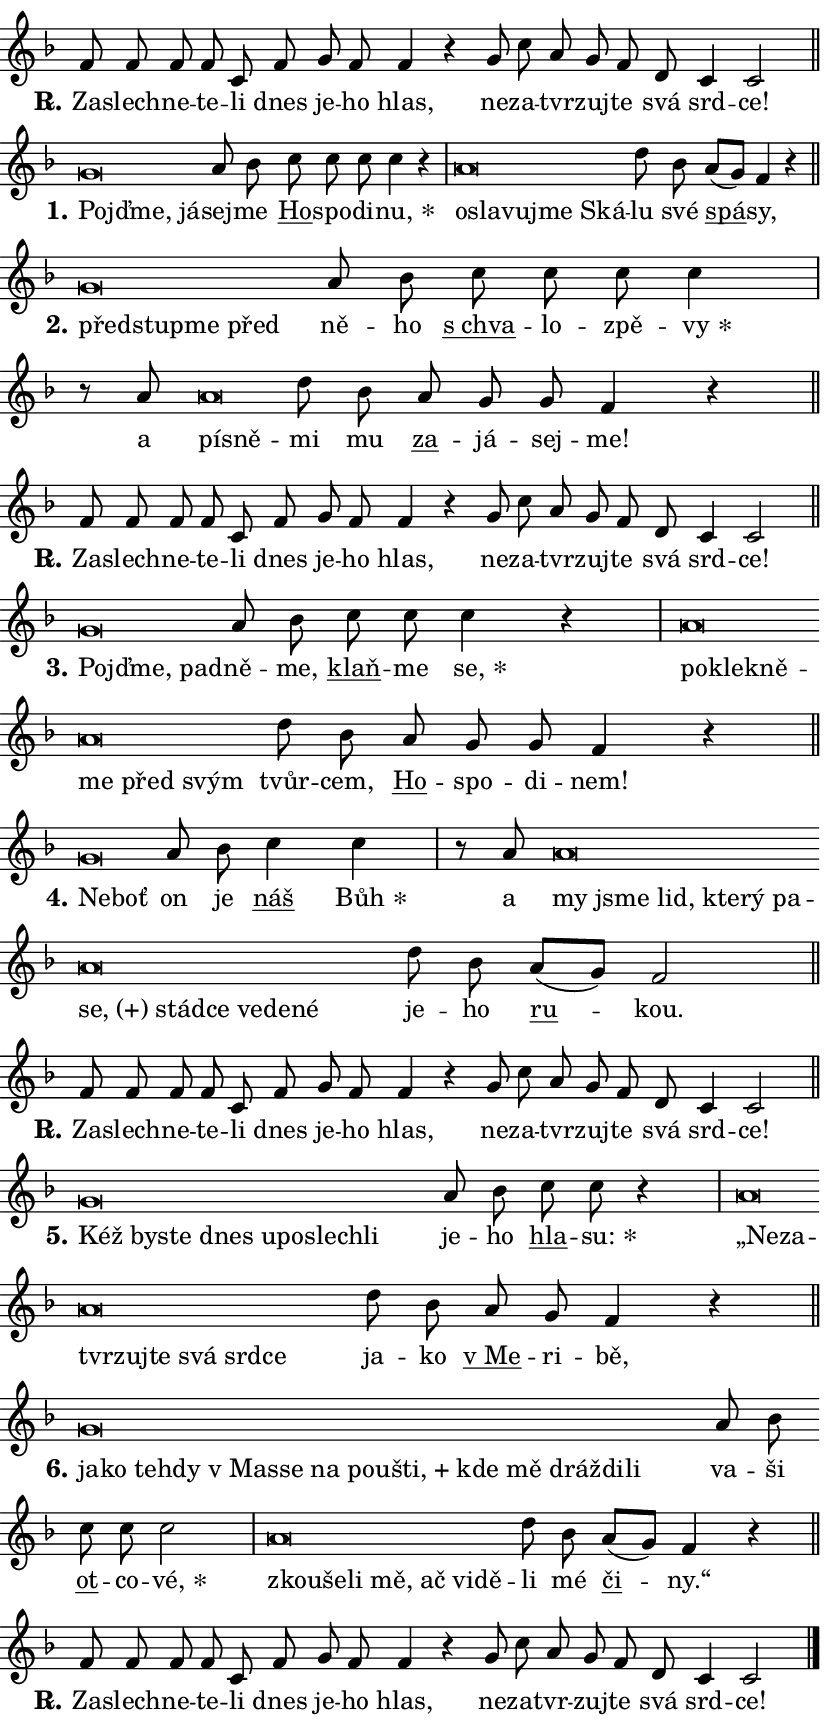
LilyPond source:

\version "2.24.0"
\header { tagline = "" }
\paper {
  indent = 0\cm
  top-margin = 0\cm
  right-margin = 0.13\cm % to fit lyric hyphens
  bottom-margin = 0\cm
  left-margin = 0\cm
  paper-width = 14\cm
  page-breaking = #ly:one-page-breaking
  system-system-spacing.basic-distance = #11
  score-system-spacing.basic-distance = #11
  ragged-last = ##f
}


%% Author: Thomas Morley
%% https://lists.gnu.org/archive/html/lilypond-user/2020-05/msg00002.html
#(define (line-position grob)
"Returns position of @var[grob} in current system:
   @code{'start}, if at first time-step
   @code{'end}, if at last time-step
   @code{'middle} otherwise
"
  (let* ((col (ly:item-get-column grob))
         (ln (ly:grob-object col 'left-neighbor))
         (rn (ly:grob-object col 'right-neighbor))
         (col-to-check-left (if (ly:grob? ln) ln col))
         (col-to-check-right (if (ly:grob? rn) rn col))
         (break-dir-left
           (and
             (ly:grob-property col-to-check-left 'non-musical #f)
             (ly:item-break-dir col-to-check-left)))
         (break-dir-right
           (and
             (ly:grob-property col-to-check-right 'non-musical #f)
             (ly:item-break-dir col-to-check-right))))
        (cond ((eqv? 1 break-dir-left) 'start)
              ((eqv? -1 break-dir-right) 'end)
              (else 'middle))))

#(define (tranparent-at-line-position vctor)
  (lambda (grob)
  "Relying on @code{line-position} select the relevant enry from @var{vctor}.
Used to determine transparency,"
    (case (line-position grob)
      ((end) (not (vector-ref vctor 0)))
      ((middle) (not (vector-ref vctor 1)))
      ((start) (not (vector-ref vctor 2))))))

noteHeadBreakVisibility =
#(define-music-function (break-visibility)(vector?)
"Makes @code{NoteHead}s transparent relying on @var{break-visibility}"
#{
  \override NoteHead.transparent =
    #(tranparent-at-line-position break-visibility)
#})

#(define delete-ledgers-for-transparent-note-heads
  (lambda (grob)
    "Reads whether a @code{NoteHead} is transparent.
If so this @code{NoteHead} is removed from @code{'note-heads} from
@var{grob}, which is supposed to be @code{LedgerLineSpanner}.
As a result ledgers are not printed for this @code{NoteHead}"
    (let* ((nhds-array (ly:grob-object grob 'note-heads))
           (nhds-list
             (if (ly:grob-array? nhds-array)
                 (ly:grob-array->list nhds-array)
                 '()))
           ;; Relies on the transparent-property being done before
           ;; Staff.LedgerLineSpanner.after-line-breaking is executed.
           ;; This is fragile ...
           (to-keep
             (remove
               (lambda (nhd)
                 (ly:grob-property nhd 'transparent #f))
               nhds-list)))
      ;; TODO find a better method to iterate over grob-arrays, similiar
      ;; to filter/remove etc for lists
      ;; For now rebuilt from scratch
      (set! (ly:grob-object grob 'note-heads)  '())
      (for-each
        (lambda (nhd)
          (ly:pointer-group-interface::add-grob grob 'note-heads nhd))
        to-keep))))

squashNotes = {
  \override NoteHead.X-extent = #'(-0.2 . 0.2)
  \override NoteHead.Y-extent = #'(-0.75 . 0)
  \override NoteHead.stencil =
    #(lambda (grob)
       (let ((pos (ly:grob-property grob 'staff-position)))
         (begin
           (if (< pos -7) (display "ERROR: Lower brevis then expected\n") (display ""))
           (if (<= pos -6) ly:text-interface::print ly:note-head::print))))
}
unSquashNotes = {
  \revert NoteHead.X-extent
  \revert NoteHead.Y-extent
  \revert NoteHead.stencil
}

hideNotes = \noteHeadBreakVisibility #begin-of-line-visible
unHideNotes = \noteHeadBreakVisibility #all-visible

% work-around for resetting accidentals
% https://lilypond.org/doc/v2.23/Documentation/notation/displaying-rhythms#unmetered-music
cadenzaMeasure = {
  \cadenzaOff
  \partial 1024 s1024
  \cadenzaOn
}

#(define-markup-command (accent layout props text) (markup?)
  "Underline accented syllable"
  (interpret-markup layout props
    #{\markup \override #'(offset . 4.3) \underline { #text }#}))

responsum = \markup \concat {
  "R" \hspace #-1.05 \path #0.1 #'((moveto 0 0.07) (lineto 0.9 0.8)) \hspace #0.05 "."
}

spaceSize = #0.6828661417322834 % exact space size for TeX Gyre Schola

\layout {
  \context {
    \Staff
    \remove "Time_signature_engraver"
    \override LedgerLineSpanner.after-line-breaking = #delete-ledgers-for-transparent-note-heads
  }
  \context {
    \Lyrics {
      \override LyricSpace.minimum-distance = \spaceSize
      \override LyricText.font-name = #"TeX Gyre Schola"
      \override LyricText.font-size = 1
      \override StanzaNumber.font-name = #"TeX Gyre Schola Bold"
      \override StanzaNumber.font-size = 1
    }
  }
  \context {
    \Score 
    \override NoteHead.text =
      #(lambda (grob) 
        (let ((pos (ly:grob-property grob 'staff-position)))
          #{\markup {
            \combine
              \halign #-0.55 \raise #(if (= pos -6) 0 0.5) \override #'(thickness . 2) \draw-line #'(3.2 . 0)
              \musicglyph "noteheads.sM1"
          }#}))
  }
}

% magnetic-lyrics.ily
%
%   written by
%     Jean Abou Samra <jean@abou-samra.fr>
%     Werner Lemberg <wl@gnu.org>
%
%   adapted by
%     Jiri Hon <jiri.hon@gmail.com>
%
% Version 2022-Apr-15

% https://www.mail-archive.com/lilypond-user@gnu.org/msg149350.html

#(define (Left_hyphen_pointer_engraver context)
   "Collect syllable-hyphen-syllable occurrences in lyrics and store
them in properties.  This engraver only looks to the left.  For
example, if the lyrics input is @code{foo -- bar}, it does the
following.

@itemize @bullet
@item
Set the @code{text} property of the @code{LyricHyphen} grob between
@q{foo} and @q{bar} to @code{foo}.

@item
Set the @code{left-hyphen} property of the @code{LyricText} grob with
text @q{foo} to the @code{LyricHyphen} grob between @q{foo} and
@q{bar}.
@end itemize

Use this auxiliary engraver in combination with the
@code{lyric-@/text::@/apply-@/magnetic-@/offset!} hook."
   (let ((hyphen #f)
         (text #f))
     (make-engraver
      (acknowledgers
       ((lyric-syllable-interface engraver grob source-engraver)
        (set! text grob)))
      (end-acknowledgers
       ((lyric-hyphen-interface engraver grob source-engraver)
        ;(when (not (grob::has-interface grob 'lyric-space-interface))
          (set! hyphen grob)));)
      ((stop-translation-timestep engraver)
       (when (and text hyphen)
         (ly:grob-set-object! text 'left-hyphen hyphen))
       (set! text #f)
       (set! hyphen #f)))))

#(define (lyric-text::apply-magnetic-offset! grob)
   "If the space between two syllables is less than the value in
property @code{LyricText@/.details@/.squash-threshold}, move the right
syllable to the left so that it gets concatenated with the left
syllable.

Use this function as a hook for
@code{LyricText@/.after-@/line-@/breaking} if the
@code{Left_@/hyphen_@/pointer_@/engraver} is active."
   (let ((hyphen (ly:grob-object grob 'left-hyphen #f)))
     (when hyphen
       (let ((left-text (ly:spanner-bound hyphen LEFT)))
         (when (grob::has-interface left-text 'lyric-syllable-interface)
           (let* ((common (ly:grob-common-refpoint grob left-text X))
                  (this-x-ext (ly:grob-extent grob common X))
                  (left-x-ext
                   (begin
                     ;; Trigger magnetism for left-text.
                     (ly:grob-property left-text 'after-line-breaking)
                     (ly:grob-extent left-text common X)))
                  ;; `delta` is the gap width between two syllables.
                  (delta (- (interval-start this-x-ext)
                            (interval-end left-x-ext)))
                  (details (ly:grob-property grob 'details))
                  (threshold (assoc-get 'squash-threshold details 0.2)))
             (when (< delta threshold)
               (let* (;; We have to manipulate the input text so that
                      ;; ligatures crossing syllable boundaries are not
                      ;; disabled.  For languages based on the Latin
                      ;; script this is essentially a beautification.
                      ;; However, for non-Western scripts it can be a
                      ;; necessity.
                      (lt (ly:grob-property left-text 'text))
                      (rt (ly:grob-property grob 'text))
                      (is-space (grob::has-interface hyphen 'lyric-space-interface))
                      (space (if is-space " " ""))
                      (extra-delta (if is-space spaceSize 0))
                      ;; Append new syllable.
                      (ltrt-space (if (and (string? lt) (string? rt))
                                (string-append lt space rt)
                                (make-concat-markup (list lt space rt))))
                      ;; Right-align `ltrt` to the right side.
                      (ltrt-space-markup (grob-interpret-markup
                               grob
                               (make-translate-markup
                                (cons (interval-length this-x-ext) 0)
                                (make-right-align-markup ltrt-space)))))
                 (begin
                   ;; Don't print `left-text`.
                   (ly:grob-set-property! left-text 'stencil #f)
                   ;; Set text and stencil (which holds all collected
                   ;; syllables so far) and shift it to the left.
                   (ly:grob-set-property! grob 'text ltrt-space)
                   (ly:grob-set-property! grob 'stencil ltrt-space-markup)
                   (ly:grob-translate-axis! grob (- (- delta extra-delta)) X))))))))))


#(define (lyric-hyphen::displace-bounds-first grob)
   ;; Make very sure this callback isn't triggered too early.
   (let ((left (ly:spanner-bound grob LEFT))
         (right (ly:spanner-bound grob RIGHT)))
     (ly:grob-property left 'after-line-breaking)
     (ly:grob-property right 'after-line-breaking)
     (ly:lyric-hyphen::print grob)))

squashThreshold = #0.4

\layout {
  \context {
    \Lyrics
    \consists #Left_hyphen_pointer_engraver
    \override LyricText.after-line-breaking =
      #lyric-text::apply-magnetic-offset!
    \override LyricHyphen.stencil = #lyric-hyphen::displace-bounds-first
    \override LyricText.details.squash-threshold = \squashThreshold
    \override LyricHyphen.minimum-distance = 0
    \override LyricHyphen.minimum-length = \squashThreshold
  }
}

squashText = \override LyricText.details.squash-threshold = 9999
unSquashText = \override LyricText.details.squash-threshold = \squashThreshold

leftText = \override LyricText.self-alignment-X = #LEFT
unLeftText = \revert LyricText.self-alignment-X

starOffset = #(lambda (grob) 
                (let ((x_offset (ly:self-alignment-interface::aligned-on-x-parent grob)))
                  (if (= x_offset 0) 0 (+ x_offset 1.2))))

star = #(define-music-function (syllable)(string?)
"Append star separator at the end of a syllable"
#{
  \once \override LyricText.X-offset = #starOffset
  \lyricmode { \markup {
    #syllable
    \override #'((font-name . "TeX Gyre Schola Bold")) \hspace #0.2 \lower #0.65 \larger "*"
  } }
#})

starAccent = #(define-music-function (syllable)(string?)
"Append star separator at the end of a syllable and make accent"
#{
  \once \override LyricText.X-offset = #starOffset
  \lyricmode { \markup {
    \accent #syllable
    \override #'((font-name . "TeX Gyre Schola Bold")) \hspace #0.2 \lower #0.65 \larger "*"
  } }
#})

breath = #(define-music-function (syllable)(string?)
"Append breathing indicator at the end of a syllable"
#{
  \lyricmode { \markup { #syllable "+" } }
#})

optionalBreath = #(define-music-function (syllable)(string?)
"Append optional breathing indicator at the end of a syllable"
#{
  \lyricmode { \markup { #syllable "(+)" } }
#})


\score {
    <<
        \new Voice = "melody" { \cadenzaOn \key f \major \relative { f'8 f f f \bar "" c f \bar "" g f f4 r \bar "" g8 c \bar "" a g \bar "" f d \bar "" c4 c2 \cadenzaMeasure \bar "||" \break } }
        \new Lyrics \lyricsto "melody" { \lyricmode { \set stanza = \responsum
Za -- slech -- ne -- te -- li dnes je -- ho hlas, ne -- za -- tvr -- zuj -- te svá srd -- ce! } }
    >>
    \layout {}
}

\score {
    <<
        \new Voice = "melody" { \cadenzaOn \key f \major \relative { \squashNotes g'\breve*1/16 \hideNotes \breve*1/16 \breve*1/16 \bar "" \unHideNotes \unSquashNotes a8 bes \bar "" c c c c4 r \cadenzaMeasure \bar "|" \squashNotes a\breve*1/16 \hideNotes \breve*1/16 \bar "" \breve*1/16 \bar "" \breve*1/16 \breve*1/16 \bar "" \unHideNotes \unSquashNotes d8 bes \bar "" a[( g)] f4 r \cadenzaMeasure \bar "||" \break } }
        \new Lyrics \lyricsto "melody" { \lyricmode { \set stanza = "1."
\leftText Pojď -- \squashText me, já -- \unLeftText \unSquashText sej -- me \markup \accent Ho -- spo -- di -- \star nu, \leftText o -- \squashText sla -- vu -- jme Ská -- \unLeftText \unSquashText lu své \markup \accent spá -- sy, } }
    >>
    \layout {}
}

\score {
    <<
        \new Voice = "melody" { \cadenzaOn \key f \major \relative { \squashNotes g'\breve*1/16 \hideNotes \breve*1/16 \bar "" \breve*1/16 \breve*1/16 \bar "" \unHideNotes \unSquashNotes a8 bes \bar "" c c c c4 \cadenzaMeasure \bar "|" r8 a \squashNotes a\breve*1/16 \hideNotes \breve*1/16 \bar "" \unHideNotes \unSquashNotes d8 bes \bar "" a g g f4 r \cadenzaMeasure \bar "||" \break } }
        \new Lyrics \lyricsto "melody" { \lyricmode { \set stanza = "2."
\leftText před -- \squashText stup -- me před \unLeftText \unSquashText ně -- ho \markup \accent "s chva" -- lo -- zpě -- \star vy a \leftText pí -- \squashText sně -- \unLeftText \unSquashText mi mu \markup \accent za -- já -- sej -- me! } }
    >>
    \layout {}
}

\score {
    <<
        \new Voice = "melody" { \cadenzaOn \key f \major \relative { f'8 f f f \bar "" c f \bar "" g f f4 r \bar "" g8 c \bar "" a g \bar "" f d \bar "" c4 c2 \cadenzaMeasure \bar "||" \break } }
        \new Lyrics \lyricsto "melody" { \lyricmode { \set stanza = \responsum
Za -- slech -- ne -- te -- li dnes je -- ho hlas, ne -- za -- tvr -- zuj -- te svá srd -- ce! } }
    >>
    \layout {}
}

\score {
    <<
        \new Voice = "melody" { \cadenzaOn \key f \major \relative { \squashNotes g'\breve*1/16 \hideNotes \breve*1/16 \breve*1/16 \bar "" \unHideNotes \unSquashNotes a8 bes \bar "" c c c4 r \cadenzaMeasure \bar "|" \squashNotes a\breve*1/16 \hideNotes \breve*1/16 \bar "" \breve*1/16 \bar "" \breve*1/16 \bar "" \breve*1/16 \breve*1/16 \bar "" \unHideNotes \unSquashNotes d8 bes \bar "" a g g f4 r \cadenzaMeasure \bar "||" \break } }
        \new Lyrics \lyricsto "melody" { \lyricmode { \set stanza = "3."
\leftText Pojď -- \squashText me, pad -- \unLeftText \unSquashText ně -- me, \markup \accent klaň -- me \star se, \leftText po -- \squashText kle -- kně -- me před svým \unLeftText \unSquashText tvůr -- cem, \markup \accent Ho -- spo -- di -- nem! } }
    >>
    \layout {}
}

\score {
    <<
        \new Voice = "melody" { \cadenzaOn \key f \major \relative { \squashNotes g'\breve*1/16 \hideNotes \breve*1/16 \bar "" \unHideNotes \unSquashNotes a8 bes \bar "" c4 c \cadenzaMeasure \bar "|" r8 a \squashNotes a\breve*1/16 \hideNotes \breve*1/16 \bar "" \breve*1/16 \bar "" \breve*1/16 \bar "" \breve*1/16 \bar "" \breve*1/16 \bar "" \breve*1/16 \bar "" \breve*1/16 \bar "" \breve*1/16 \bar "" \breve*1/16 \bar "" \breve*1/16 \breve*1/16 \bar "" \unHideNotes \unSquashNotes d8 bes \bar "" a[( g)] f2 \cadenzaMeasure \bar "||" \break } }
        \new Lyrics \lyricsto "melody" { \lyricmode { \set stanza = "4."
\leftText Ne -- \squashText boť \unLeftText \unSquashText on je \markup \accent náš \star Bůh a \leftText my \squashText jsme lid, kte -- rý pa -- \optionalBreath se, stád -- ce ve -- de -- né \unLeftText \unSquashText je -- ho \markup \accent ru -- kou. } }
    >>
    \layout {}
}

\score {
    <<
        \new Voice = "melody" { \cadenzaOn \key f \major \relative { f'8 f f f \bar "" c f \bar "" g f f4 r \bar "" g8 c \bar "" a g \bar "" f d \bar "" c4 c2 \cadenzaMeasure \bar "||" \break } }
        \new Lyrics \lyricsto "melody" { \lyricmode { \set stanza = \responsum
Za -- slech -- ne -- te -- li dnes je -- ho hlas, ne -- za -- tvr -- zuj -- te svá srd -- ce! } }
    >>
    \layout {}
}

\score {
    <<
        \new Voice = "melody" { \cadenzaOn \key f \major \relative { \squashNotes g'\breve*1/16 \hideNotes \breve*1/16 \bar "" \breve*1/16 \bar "" \breve*1/16 \bar "" \breve*1/16 \bar "" \breve*1/16 \bar "" \breve*1/16 \breve*1/16 \bar "" \unHideNotes \unSquashNotes a8 bes \bar "" c c r4 \cadenzaMeasure \bar "|" \squashNotes a\breve*1/16 \hideNotes \breve*1/16 \bar "" \breve*1/16 \bar "" \breve*1/16 \bar "" \breve*1/16 \bar "" \breve*1/16 \bar "" \breve*1/16 \breve*1/16 \bar "" \unHideNotes \unSquashNotes d8 bes \bar "" a g f4 r \cadenzaMeasure \bar "||" \break } }
        \new Lyrics \lyricsto "melody" { \lyricmode { \set stanza = "5."
\leftText Kéž \squashText by -- ste dnes u -- po -- slech -- li \unLeftText \unSquashText je -- ho \markup \accent hla -- \star su: \leftText „Ne -- \squashText za -- tvr -- zuj -- te svá srd -- ce \unLeftText \unSquashText ja -- ko \markup \accent "v Me" -- ri -- bě, } }
    >>
    \layout {}
}

\score {
    <<
        \new Voice = "melody" { \cadenzaOn \key f \major \relative { \squashNotes g'\breve*1/16 \hideNotes \breve*1/16 \bar "" \breve*1/16 \bar "" \breve*1/16 \bar "" \breve*1/16 \bar "" \breve*1/16 \bar "" \breve*1/16 \bar "" \breve*1/16 \bar "" \breve*1/16 \bar "" \breve*1/16 \bar "" \breve*1/16 \bar "" \breve*1/16 \bar "" \breve*1/16 \breve*1/16 \bar "" \unHideNotes \unSquashNotes a8 bes \bar "" c c c2 \cadenzaMeasure \bar "|" \squashNotes a\breve*1/16 \hideNotes \breve*1/16 \bar "" \breve*1/16 \bar "" \breve*1/16 \bar "" \breve*1/16 \bar "" \breve*1/16 \breve*1/16 \bar "" \unHideNotes \unSquashNotes d8 bes \bar "" a[( g)] f4 r \cadenzaMeasure \bar "||" \break } }
        \new Lyrics \lyricsto "melody" { \lyricmode { \set stanza = "6."
\leftText ja -- \squashText ko teh -- dy "v Ma" -- sse na pou -- \breath "šti," kde mě dráž -- di -- li \unLeftText \unSquashText va -- ši \markup \accent ot -- co -- \star vé, \leftText zkou -- \squashText še -- li mě, ač vi -- dě -- \unLeftText \unSquashText li mé \markup \accent či -- ny.“ } }
    >>
    \layout {}
}

\score {
    <<
        \new Voice = "melody" { \cadenzaOn \key f \major \relative { f'8 f f f \bar "" c f \bar "" g f f4 r \bar "" g8 c \bar "" a g \bar "" f d \bar "" c4 c2 \cadenzaMeasure \bar "||" \break } \bar "|." }
        \new Lyrics \lyricsto "melody" { \lyricmode { \set stanza = \responsum
Za -- slech -- ne -- te -- li dnes je -- ho hlas, ne -- za -- tvr -- zuj -- te svá srd -- ce! } }
    >>
    \layout {}
}
